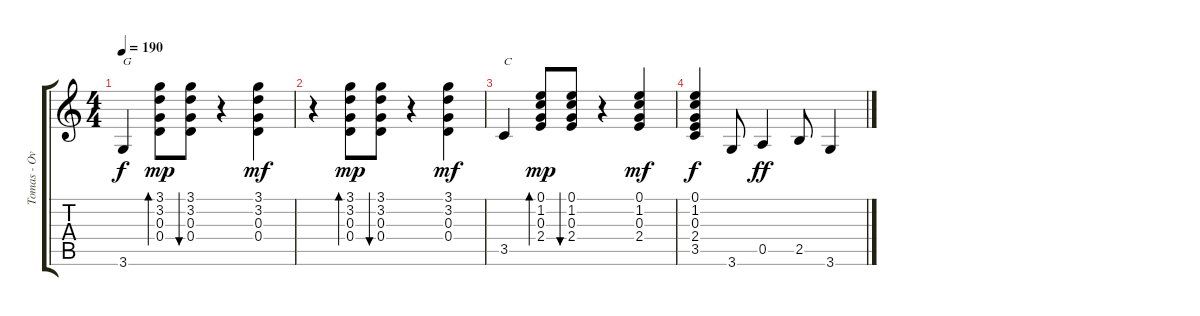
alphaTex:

\track ("Tomas - Overdub Guitar" "Tomas - Ov") {instrument acousticguitarsteel}
\staff {score tabs}
\tuning (E4 B3 G3 D3 A2 E2) {hide}
\ts (4 4)
\tempo 190
\clef g2
\ks c
3.6.4{txt "G" dy f} (3.1 3.2 0.3 0.4).8{bd 60 dy mp} (3.1 3.2 0.3 0.4).8{bu 60} r.4 (3.1 3.2 0.3 0.4).4{dy mf} |
r.4 (3.1 3.2 0.3 0.4).8{bd 60 dy mp} (3.1 3.2 0.3 0.4).8{bu 60} r.4 (3.1 3.2 0.3 0.4).4{dy mf} |
3.5.4{txt "C"} (0.1 1.2 0.3 2.4).8{bd 60 dy mp} (0.1 1.2 0.3 2.4).8{bu 60} r.4 (0.1 1.2 0.3 2.4).4{dy mf} |
(0.1 1.2 0.3 2.4 3.5).4{dy f} 3.6.8 0.5.4{dy ff} 2.5.8 3.6.4
